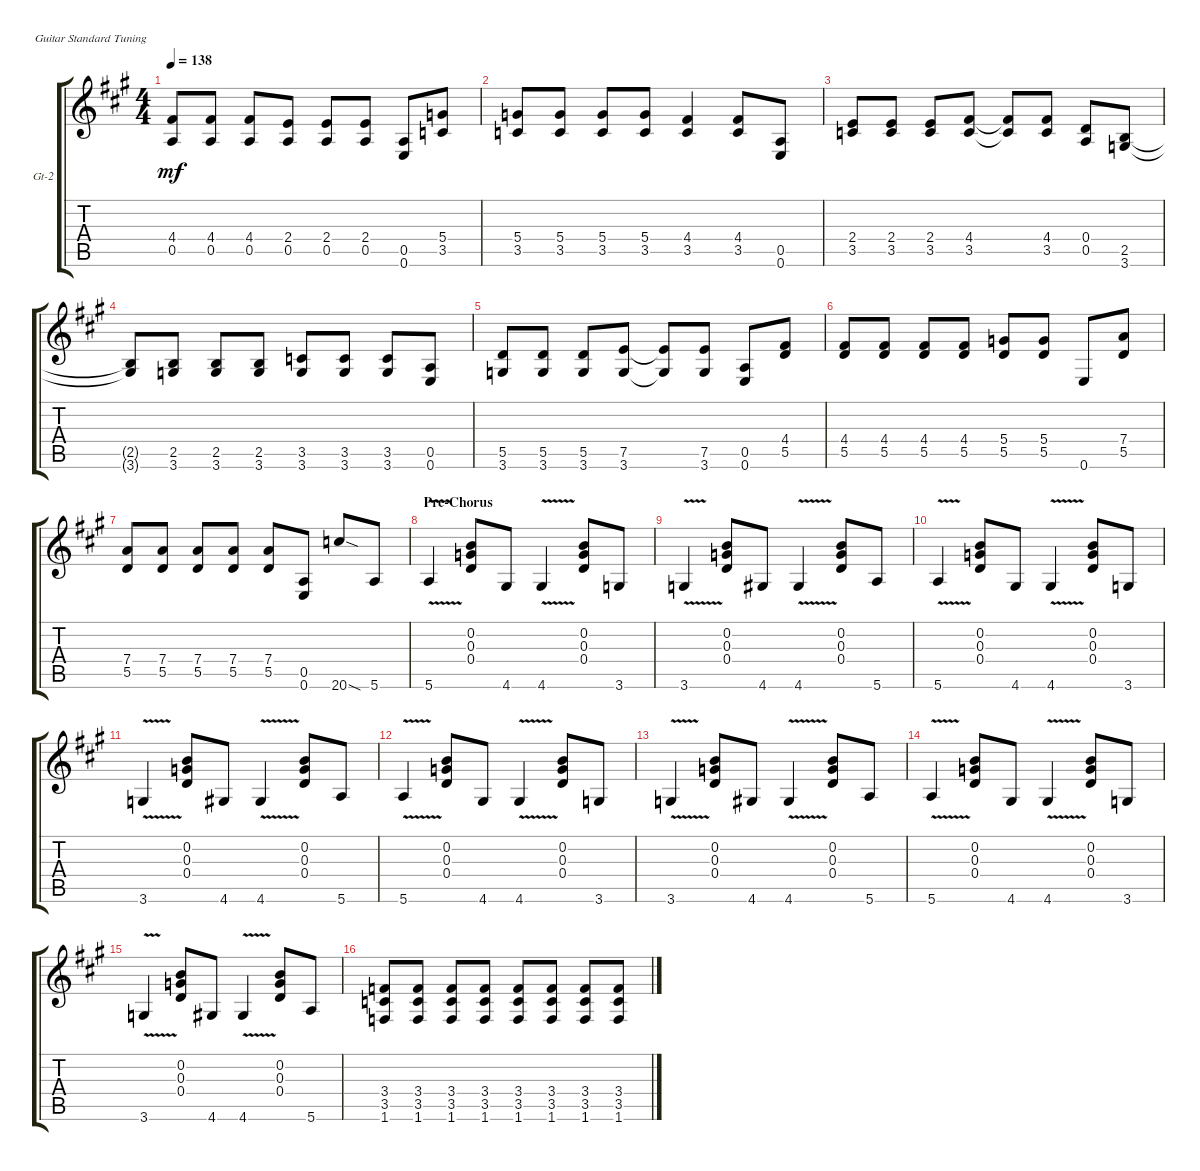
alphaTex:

\defaultSystemsLayout 4
\bracketExtendMode groupsimilarinstruments
\firstSystemTrackNameOrientation horizontal
\otherSystemsTrackNameOrientation horizontal
\track ("Guitar 2" "Gt-2") {instrument distortionguitar}
\staff {score tabs}
\tuning (E4 B3 G3 D3 A2 E2)
\ts (4 4)
\tempo 138
\clef g2
\scale
0.333333
\ks a
(4.4 0.5).8{dy mf} (4.4 0.5).8 (4.4 0.5).8 (2.4 0.5).8 (2.4 0.5).8 (2.4 0.5).8 (0.5 0.6).8 (5.4 3.5).8 |
\scale
0.333333 (5.4 3.5).8 (5.4 3.5).8 (5.4 3.5).8 (5.4 3.5).8 (4.4 3.5).4 (4.4 3.5).8 (0.5 0.6).8 |
\scale
0.333333 (2.4 3.5).8 (2.4 3.5).8 (2.4 3.5).8 (4.4 3.5).8 (4.4{t} 3.5{t}).8 (4.4 3.5).8 (0.4 0.5).8 (2.5 3.6).8 |
\scale
0.333333 (2.5{t} 3.6{t}).8 (2.5 3.6).8 (2.5 3.6).8 (2.5 3.6).8 (3.5 3.6).8 (3.5 3.6).8 (3.5 3.6).8 (0.5 0.6).8 |
\scale
0.333333 (5.5 3.6).8 (5.5 3.6).8 (5.5 3.6).8 (7.5 3.6).8 (7.5{t} 3.6{t}).8 (7.5 3.6).8 (0.5 0.6).8 (4.4 5.5).8 |
\scale
0.333333 (4.4 5.5).8 (4.4 5.5).8 (4.4 5.5).8 (4.4 5.5).8 (5.4 5.5).8 (5.4 5.5).8 0.6.8 (7.4 5.5).8 |
\scale
0.333333 (5.5 7.4).8 (5.5 7.4).8 (5.5 7.4).8 (5.5 7.4).8 (5.5 7.4).8 (0.6 0.5).8 20.6{sod}.8 5.6.8 |
\section ("" "Pre-Chorus")
\scale
0.333333 5.6{v}.4 (0.4 0.3 0.2).8 4.6.8 4.6{v}.4 (0.2 0.3 0.4).8 3.6.8 |
\scale
0.333333 3.6{v}.4 (0.4 0.3 0.2).8 4.6.8 4.6{v}.4 (0.2 0.3 0.4).8 5.6.8 |
\scale
0.333333 5.6{v}.4 (0.4 0.3 0.2).8 4.6.8 4.6{v}.4 (0.2 0.3 0.4).8 3.6.8 |
\scale
0.333333 3.6{v}.4 (0.4 0.3 0.2).8 4.6.8 4.6{v}.4 (0.2 0.3 0.4).8 5.6.8 |
\scale
0.333333 5.6{v}.4 (0.4 0.3 0.2).8 4.6.8 4.6{v}.4 (0.2 0.3 0.4).8 3.6.8 |
\scale
0.333333 3.6{v}.4 (0.4 0.3 0.2).8 4.6.8 4.6{v}.4 (0.2 0.3 0.4).8 5.6.8 |
\scale
0.333333 5.6{v}.4 (0.4 0.3 0.2).8 4.6.8 4.6{v}.4 (0.2 0.3 0.4).8 3.6.8 |
\scale
0.333333 3.6{v}.4 (0.4 0.3 0.2).8 4.6.8 4.6{v}.4 (0.2 0.3 0.4).8 5.6.8 |
(1.6 3.5 3.4).8 (1.6 3.5 3.4).8 (1.6 3.5 3.4).8 (1.6 3.5 3.4).8 (1.6 3.5 3.4).8 (1.6 3.5 3.4).8 (1.6 3.5 3.4).8 (1.6 3.5 3.4).8
